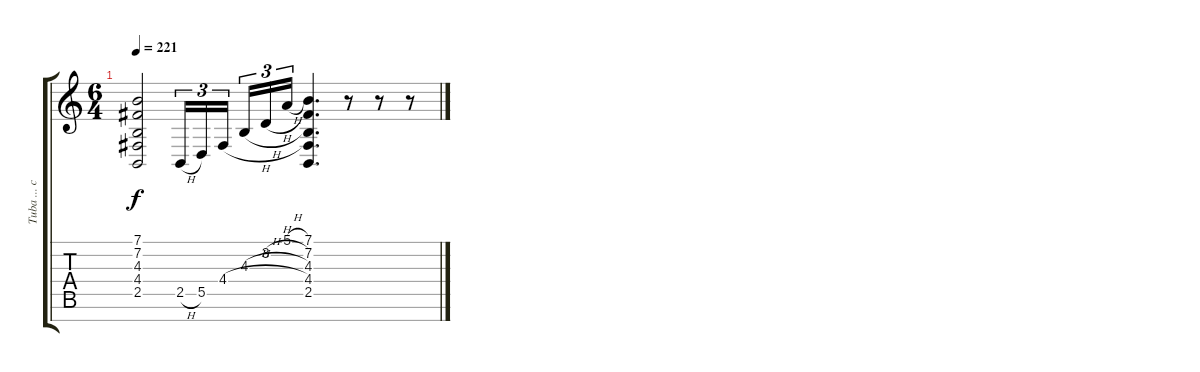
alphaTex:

\track ("Tuba ... cuivres" "Tuba ... c") {instrument tuba}
\staff {score tabs}
\tuning (E4 B3 G3 D3 A2 E2 B1) {hide}
\ts (6 4)
\tempo 221
\clef g2
\ks c
(7.1 7.2 4.3 4.4 2.5).2{dy f} 2.5{h}.16{tu (3 2)} 5.5.16{tu (3 2)} 4.4{h}.16{tu (3 2)} 4.3{h}.16{tu (3 2)} 3.2{h}.16{tu (3 2)} 5.1{h}.16{tu (3 2)} (7.1 7.2 4.3 4.4 2.5).4{d} r.8 r.8 r.8
